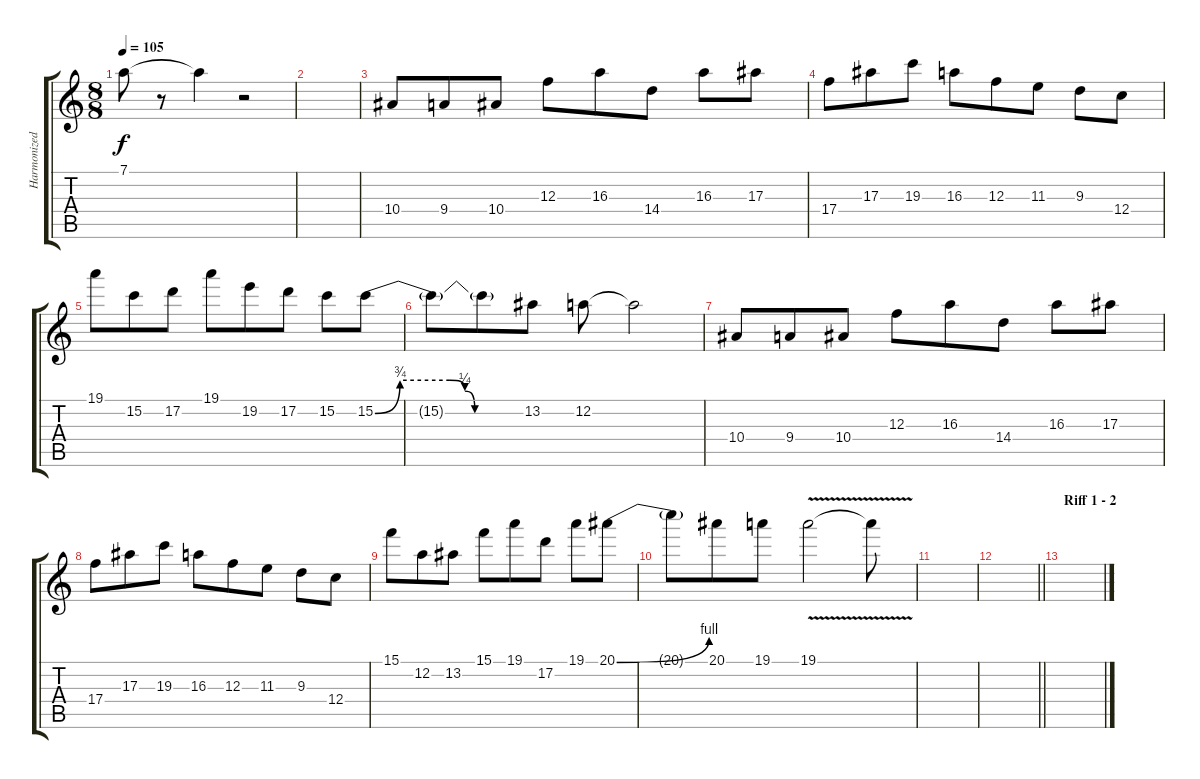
\track ("Harmonized Guitar" "Harmonized") {instrument distortionguitar}
\staff {score tabs}
\tuning (D4 A3 F3 C3 G2 D2) {hide}
\ts (8 8)
\tempo 105
\clef g2
\ks c
7.1{t}.8{dy f} r.8 7.1{t}.4 r.2 |
|
10.4.8 9.4.8 10.4.8 12.3.8 16.3.8 14.4.8 16.3.8 17.3.8 |
17.4.8 17.3.8 19.3.8 16.3.8 12.3.8 11.3.8 9.3.8 12.4.8 |
19.1.8{volume 11 balance 3} 15.2.8 17.2.8 19.1.8 19.2.8 17.2.8 15.2.8 15.2{be (custom 0 0 10 3 30 3 36 1 40 0 60 0)}.8 |
15.2{t}.8 15.2{t}.8 13.2.8 12.2.8 12.2{t}.2 |
10.4.8 9.4.8 10.4.8 12.3.8 16.3.8 14.4.8 16.3.8 17.3.8 |
17.4.8 17.3.8 19.3.8 16.3.8 12.3.8 11.3.8 9.3.8 12.4.8 |
15.1.8{volume 10 balance 3} 12.2.8 13.2.8 15.1.8 19.1.8 17.2.8 19.1.8 20.1{be (bend 0 0 60 4)}.8 |
20.1{t}.8 20.1.8 19.1.8 19.1{v}.2 19.1{t}.8 |
|
\barLineRight lightlight
|
\section ("" "Riff 1 - 2")
